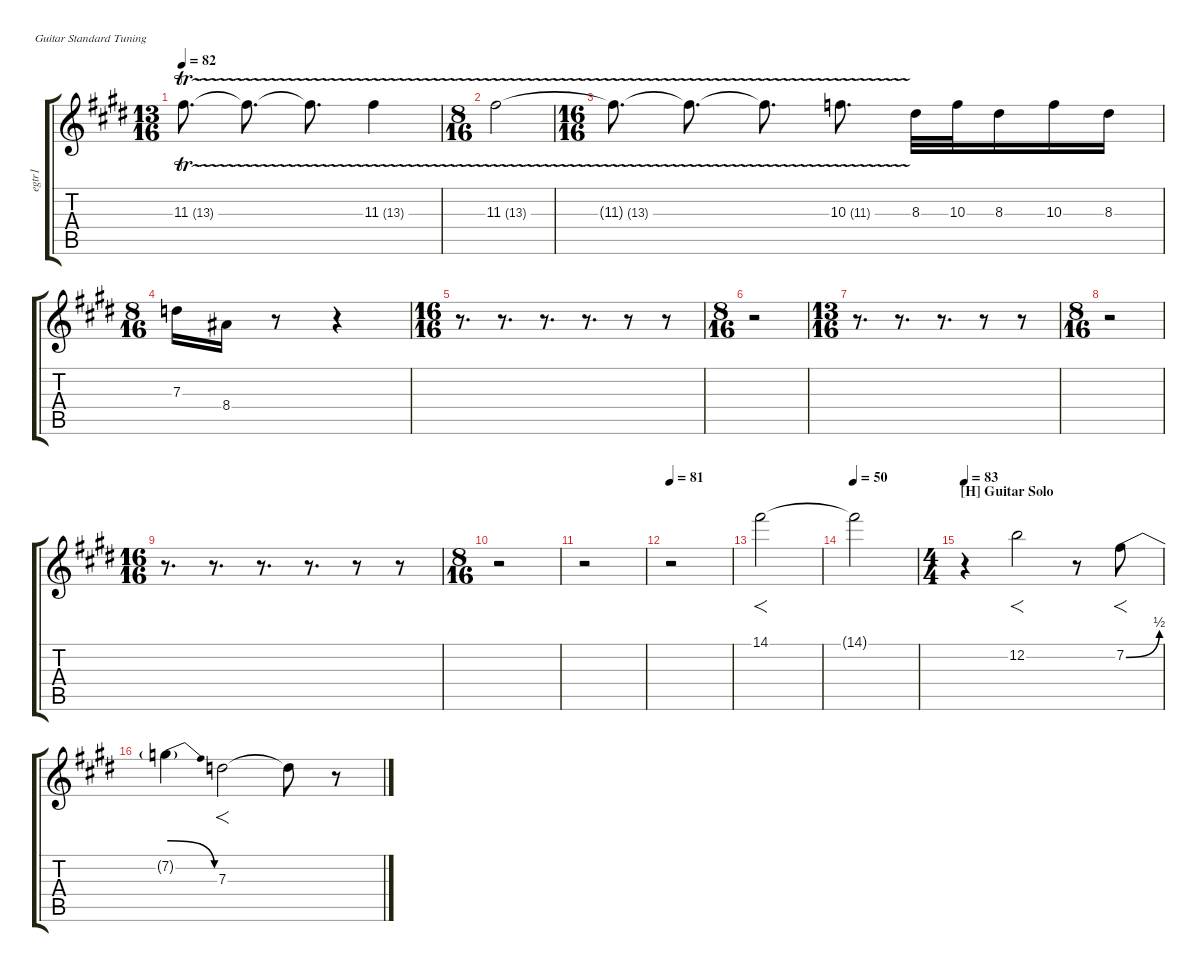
\defaultSystemsLayout 4
\hideDynamics
\bracketExtendMode groupsimilarinstruments
\otherSystemsTrackNameOrientation horizontal
\chordDiagramsInScore
\track ("E.Guitar I" "egtr1") {instrument electricpiano1}
\staff {score tabs}
\tuning (E4 B3 G3 D3 A2 E2)
\displaytranspose 12
\ts (13 16)
\beaming (16 3 3 3 2 2)
\tempo 82
\clef g2
\ks e
11.3{tr (13 16) t acc #}.8{d dy mf} 11.3{tr (13 16) t acc #}.8{d} 11.3{tr (13 16) t acc #}.8{d} 11.3{tr (13 16) acc #}.4 |
\ts (8 16)
\beaming (8 2 2)
11.3{tr (13 16) acc #}.2 |
\ts (16 16)
\beaming (8 2 2 2 2)
11.3{tr (13 16) t acc #}.8{d beam split} 11.3{tr (13 16) t acc #}.8{d} 11.3{tr (13 16) t acc #}.8{d} 10.3{tr (11 16) acc forcenatural}.8{d} 8.3{acc #}.32 10.3{acc forcenatural}.32 8.3{acc #}.16 10.3{acc forcenatural}.16 8.3{acc #}.16 |
\ts (8 16)
\beaming (8 2 2)
\scale
1.34282 7.3{acc forcenatural}.16 8.4{acc #}.16 r.8 r.4 |
\ts (16 16)
\beaming (8 2 2 2 2)
\scale
1.18081 r.8{d} r.8{d} r.8{d} r.8{d} r.8 r.8 |
\ts (8 16)
\beaming (8 2 2)
\scale
0.809318 r.2 |
\ts (13 16)
\beaming (16 3 3 3 2 2)
\scale
0.808404 r.8{d} r.8{d} r.8{d} r.8 r.8 |
\ts (8 16)
\beaming (8 2 2)
\scale
0.754881 r.2 |
\ts (16 16)
\beaming (8 2 2 2 2)
\scale
1.10377 r.8{d} r.8{d} r.8{d} r.8{d} r.8 r.8 |
\ts (8 16)
\beaming (8 2 2)
\scale
0.662138 r.2 |
\scale
0.290481 r.2 |
\tempo 81
\scale
2.13926 r.2 |
\scale
0.908122 14.1{acc #}.2{f} |
\tempo 50
14.1{t acc #}.2 |
\ts (4 4)
\beaming (8 2 2 2 2)
\section ("H" "Guitar Solo")
\tempo 83
\scale
0.939215 r.4{instrument electricpiano1} 12.2{acc forcenatural}.2{f} r.8 7.2{be (bend 0 0 51.6 2) acc #}.8{f} |
\scale
0.611741 7.2{be (release 0 2 37.8 0) t}.4 7.3{acc forcenatural}.2{f} 7.3{t acc forcenatural}.8 r.8
